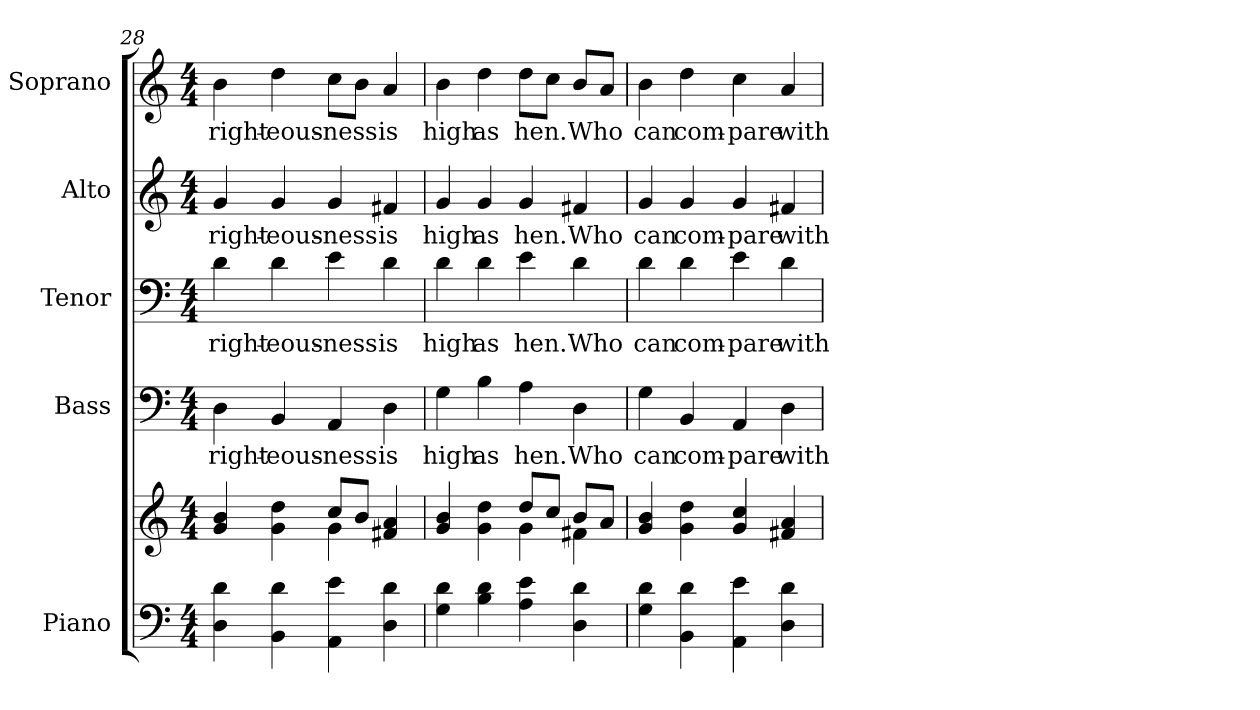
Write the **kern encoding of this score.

**kern	**kern	**kern	**text	**kern	**text	**kern	**text	**kern	**text
*part5	*part5	*part4	*part4	*part3	*part3	*part2	*part2	*part1	*part1
*staff6	*staff5	*staff4	*staff4	*staff3	*staff3	*staff2	*staff2	*staff1	*staff1
*I"Piano	*	*I"Bass	*	*I"Tenor	*	*I"Alto	*	*I"Soprano	*
*I'Pno.	*	*I'B.	*	*I'T.	*	*I'A.	*	*I'S.	*
*clefF4	*clefG2	*clefF4	*	*clefF4	*	*clefG2	*	*clefG2	*
*k[]	*k[]	*k[]	*	*k[]	*	*k[]	*	*k[]	*
*C:	*C:	*C:	*	*C:	*	*C:	*	*C:	*
*M4/4	*M4/4	*M4/4	*	*M4/4	*	*M4/4	*	*M4/4	*
=28	=28	=28	=28	=28	=28	=28	=28	=28	=28
*	*^	*	*	*	*	*	*	*	*
!	!	!	!	!LO:LY:b:color=#000000	!	!	!	!	!	!
!	!	!	!	!	!	!LO:LY:b:color=#000000	!	!	!	!
!	!	!	!	!	!	!	!	!LO:LY:b:color=#000000	!	!
!	!	!	!	!	!	!	!	!	!	!LO:LY:b:color=#000000
4Di\ 4di	4gi/ 4bi	2ryy	4Di\	right-	4di\	right-	4gi/	right-	4bi\	right-
!	!	!	!	!LO:LY:b:color=#000000	!	!	!	!	!	!
!	!	!	!	!	!	!LO:LY:b:color=#000000	!	!	!	!
!	!	!	!	!	!	!	!	!LO:LY:b:color=#000000	!	!
!	!	!	!	!	!	!	!	!	!	!LO:LY:b:color=#000000
4BBi\ 4di	4gi\ 4ddi	.	4BBi/	-eous-	4di\	-eous-	4gi/	-eous-	4ddi\	-eous-
!	!	!	!	!LO:LY:b:color=#000000	!	!	!	!	!	!
!	!	!	!	!	!	!LO:LY:b:color=#000000	!	!	!	!
!	!	!	!	!	!	!	!	!LO:LY:b:color=#000000	!	!
!	!	!	!	!	!	!	!	!	!	!LO:LY:b:color=#000000
4AAi\ 4ei	8cci/L	4gi\	4AAi/	-ness	4ei\	-ness	4gi/	-ness	8cci\L	-ness
.	8bi/J	.	.	.	.	.	.	.	8bi\J	.
!	!	!	!	!LO:LY:b:color=#000000	!	!	!	!	!	!
!	!	!	!	!	!	!LO:LY:b:color=#000000	!	!	!	!
!	!	!	!	!	!	!	!	!LO:LY:b:color=#000000	!	!
!	!	!	!	!	!	!	!	!	!	!LO:LY:b:color=#000000
4Di\ 4di	4f#Xi/ 4ai	4ryy	4Di\	is	4di\	is	4f#Xi/	is	4ai/	is
=29	=29	=29	=29	=29	=29	=29	=29	=29	=29	=29
!	!	!	!	!LO:LY:b:color=#000000	!	!	!	!	!	!
!	!	!	!	!	!	!LO:LY:b:color=#000000	!	!	!	!
!	!	!	!	!	!	!	!	!LO:LY:b:color=#000000	!	!
!	!	!	!	!	!	!	!	!	!	!LO:LY:b:color=#000000
4Gi\ 4di	4gi/ 4bi	2ryy	4Gi\	high	4di\	high	4gi/	high	4bi\	high
!	!	!	!	!LO:LY:b:color=#000000	!	!	!	!	!	!
!	!	!	!	!	!	!LO:LY:b:color=#000000	!	!	!	!
!	!	!	!	!	!	!	!	!LO:LY:b:color=#000000	!	!
!	!	!	!	!	!	!	!	!	!	!LO:LY:b:color=#000000
4Bi\ 4di	4gi\ 4ddi	.	4Bi\	as	4di\	as	4gi/	as	4ddi\	as
!	!	!	!	!LO:LY:b:color=#000000	!	!	!	!	!	!
!	!	!	!	!	!	!LO:LY:b:color=#000000	!	!	!	!
!	!	!	!	!	!	!	!	!LO:LY:b:color=#000000	!	!
!	!	!	!	!	!	!	!	!	!	!LO:LY:b:color=#000000
4Ai\ 4ei	8ddi/L	4gi\	4Ai\	hen.	4ei\	hen.	4gi/	hen.	8ddi\L	hen.
.	8cci/J	.	.	.	.	.	.	.	8cci\J	.
!	!	!	!	!LO:LY:b:color=#000000	!	!	!	!	!	!
!	!	!	!	!	!	!LO:LY:b:color=#000000	!	!	!	!
!	!	!	!	!	!	!	!	!LO:LY:b:color=#000000	!	!
!	!	!	!	!	!	!	!	!	!	!LO:LY:b:color=#000000
4Di\ 4di	8bi/L	4f#Xi\	4Di\	Who	4di\	Who	4f#Xi/	Who	8bi/L	Who
.	8ai/J	.	.	.	.	.	.	.	8ai/J	.
*	*v	*v	*	*	*	*	*	*	*	*
!!LO:PB:g=z
=30	=30	=30	=30	=30	=30	=30	=30	=30	=30
!	!	!	!LO:LY:b:color=#000000	!	!	!	!	!	!
!	!	!	!	!	!LO:LY:b:color=#000000	!	!	!	!
!	!	!	!	!	!	!	!LO:LY:b:color=#000000	!	!
!	!	!	!	!	!	!	!	!	!LO:LY:b:color=#000000
4Gi\ 4di	4gi/ 4bi	4Gi\	can	4di\	can	4gi/	can	4bi\	can
!	!	!	!LO:LY:b:color=#000000	!	!	!	!	!	!
!	!	!	!	!	!LO:LY:b:color=#000000	!	!	!	!
!	!	!	!	!	!	!	!LO:LY:b:color=#000000	!	!
!	!	!	!	!	!	!	!	!	!LO:LY:b:color=#000000
4BBi\ 4di	4gi\ 4ddi	4BBi/	com-	4di\	com-	4gi/	com-	4ddi\	com-
!	!	!	!LO:LY:b:color=#000000	!	!	!	!	!	!
!	!	!	!	!	!LO:LY:b:color=#000000	!	!	!	!
!	!	!	!	!	!	!	!LO:LY:b:color=#000000	!	!
!	!	!	!	!	!	!	!	!	!LO:LY:b:color=#000000
4AAi\ 4ei	4gi/ 4cci	4AAi/	-pare	4ei\	-pare	4gi/	-pare	4cci\	-pare
!	!	!	!LO:LY:b:color=#000000	!	!	!	!	!	!
!	!	!	!	!	!LO:LY:b:color=#000000	!	!	!	!
!	!	!	!	!	!	!	!LO:LY:b:color=#000000	!	!
!	!	!	!	!	!	!	!	!	!LO:LY:b:color=#000000
4Di\ 4di	4f#Xi/ 4ai	4Di\	with	4di\	with	4f#Xi/	with	4ai/	with
=	=	=	=	=	=	=	=	=	=
*-	*-	*-	*-	*-	*-	*-	*-	*-	*-
